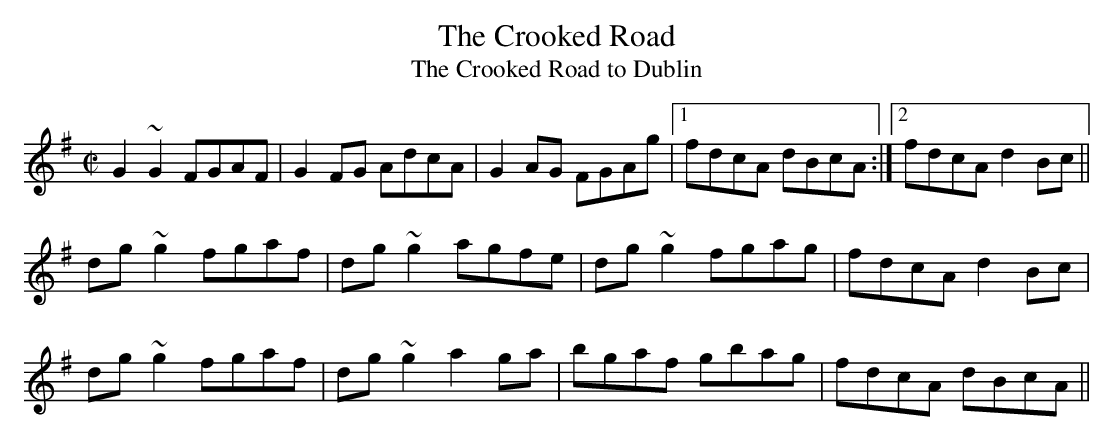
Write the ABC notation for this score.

X:1
T:Crooked Road, The
T:Crooked Road to Dublin, The
M:C|
L:1/8
K:G
G2~G2 FGAF|G2FG AdcA|G2AG FGAg|1 fdcA dBcA:|2 fdcA d2Bc||
dg~g2 fgaf|dg~g2 agfe|dg~g2 fgag|fdcA d2Bc|
dg~g2 fgaf|dg~g2 a2ga|bgaf gbag|fdcA dBcA||
